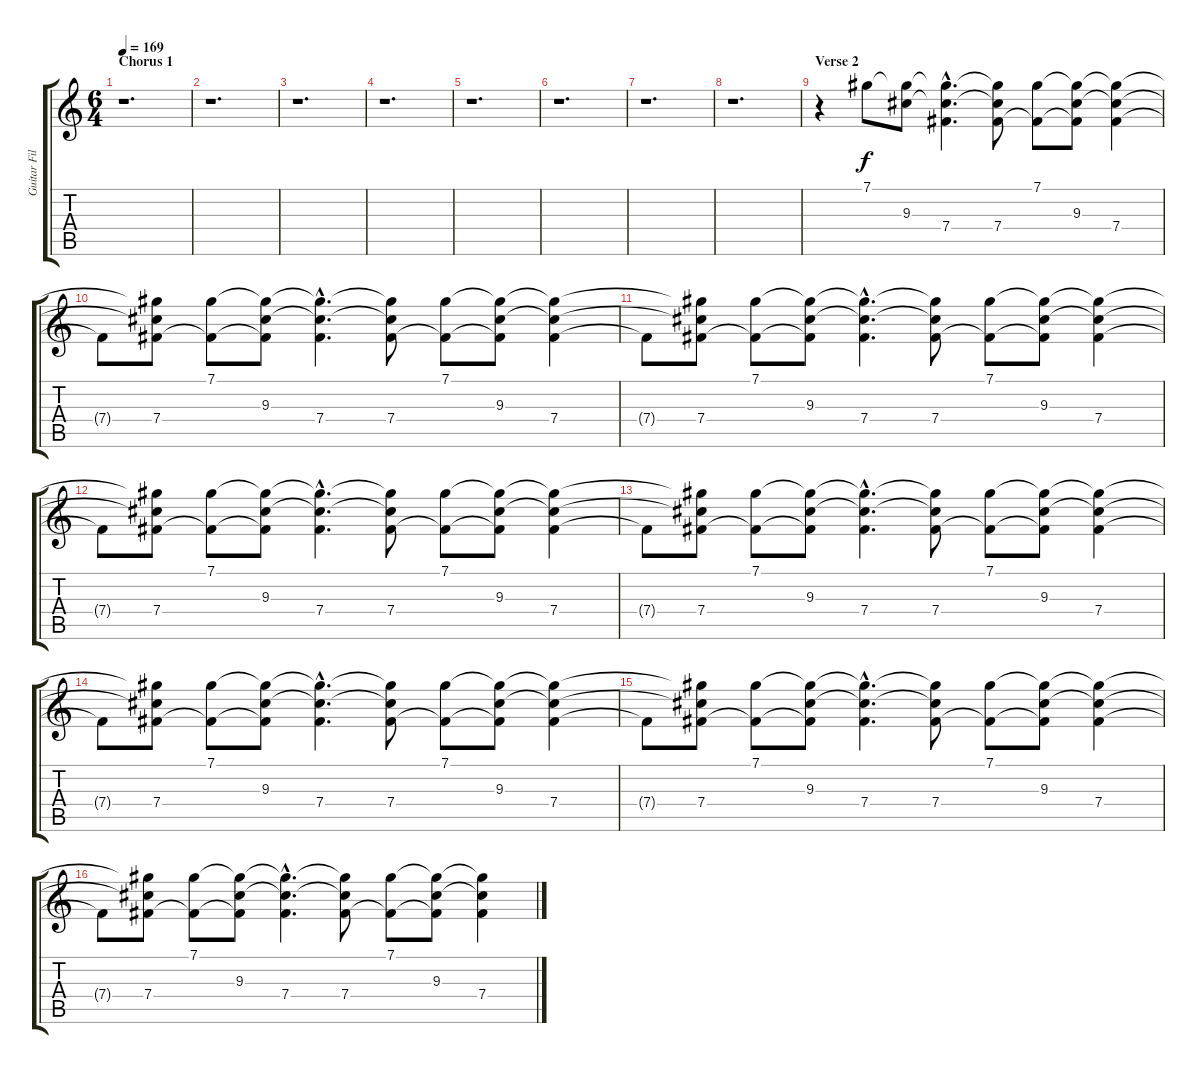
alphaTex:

\track ("Guitar Fills" "Guitar Fil") {instrument distortionguitar}
\staff {score tabs}
\tuning (Db4 Ab3 E3 B2 Gb2 B1) {hide}
\ts (6 4)
\section ("" "Chorus 1")
\tempo 169
\clef g2
\ks c
r.1{d dy f} |
r.1{d} |
r.1{d} |
r.1{d} |
r.1{d} |
r.1{d} |
r.1{d} |
r.1{d} |
\section ("" "Verse 2")
r.4 7.1.8 (7.1{t} 9.3).8 (7.1{hac t} 9.3{hac t} 7.4{hac}).4{d} (7.1{t} 9.3{t} 7.4).8 (7.1 7.4{t}).8 (7.1{t} 9.3 7.4{t}).8 (7.1{t} 9.3{t} 7.4).4 |
7.4{t}.8 (7.1{t} 9.3{t} 7.4).8 (7.1 7.4{t}).8 (7.1{t} 9.3 7.4{t}).8 (7.1{hac t} 9.3{hac t} 7.4{hac}).4{d} (7.1{t} 9.3{t} 7.4).8 (7.1 7.4{t}).8 (7.1{t} 9.3 7.4{t}).8 (7.1{t} 9.3{t} 7.4).4 |
7.4{t}.8 (7.1{t} 9.3{t} 7.4).8 (7.1 7.4{t}).8 (7.1{t} 9.3 7.4{t}).8 (7.1{hac t} 9.3{hac t} 7.4{hac}).4{d} (7.1{t} 9.3{t} 7.4).8 (7.1 7.4{t}).8 (7.1{t} 9.3 7.4{t}).8 (7.1{t} 9.3{t} 7.4).4 |
7.4{t}.8 (7.1{t} 9.3{t} 7.4).8 (7.1 7.4{t}).8 (7.1{t} 9.3 7.4{t}).8 (7.1{hac t} 9.3{hac t} 7.4{hac}).4{d} (7.1{t} 9.3{t} 7.4).8 (7.1 7.4{t}).8 (7.1{t} 9.3 7.4{t}).8 (7.1{t} 9.3{t} 7.4).4 |
7.4{t}.8 (7.1{t} 9.3{t} 7.4).8 (7.1 7.4{t}).8 (7.1{t} 9.3 7.4{t}).8 (7.1{hac t} 9.3{hac t} 7.4{hac}).4{d} (7.1{t} 9.3{t} 7.4).8 (7.1 7.4{t}).8 (7.1{t} 9.3 7.4{t}).8 (7.1{t} 9.3{t} 7.4).4 |
7.4{t}.8 (7.1{t} 9.3{t} 7.4).8 (7.1 7.4{t}).8 (7.1{t} 9.3 7.4{t}).8 (7.1{hac t} 9.3{hac t} 7.4{hac}).4{d} (7.1{t} 9.3{t} 7.4).8 (7.1 7.4{t}).8 (7.1{t} 9.3 7.4{t}).8 (7.1{t} 9.3{t} 7.4).4 |
7.4{t}.8 (7.1{t} 9.3{t} 7.4).8 (7.1 7.4{t}).8 (7.1{t} 9.3 7.4{t}).8 (7.1{hac t} 9.3{hac t} 7.4{hac}).4{d} (7.1{t} 9.3{t} 7.4).8 (7.1 7.4{t}).8 (7.1{t} 9.3 7.4{t}).8 (7.1{t} 9.3{t} 7.4).4 |
7.4{t}.8 (7.1{t} 9.3{t} 7.4).8 (7.1 7.4{t}).8 (7.1{t} 9.3 7.4{t}).8 (7.1{hac t} 9.3{hac t} 7.4{hac}).4{d} (7.1{t} 9.3{t} 7.4).8 (7.1 7.4{t}).8 (7.1{t} 9.3 7.4{t}).8 (7.1{t} 9.3{t} 7.4).4
